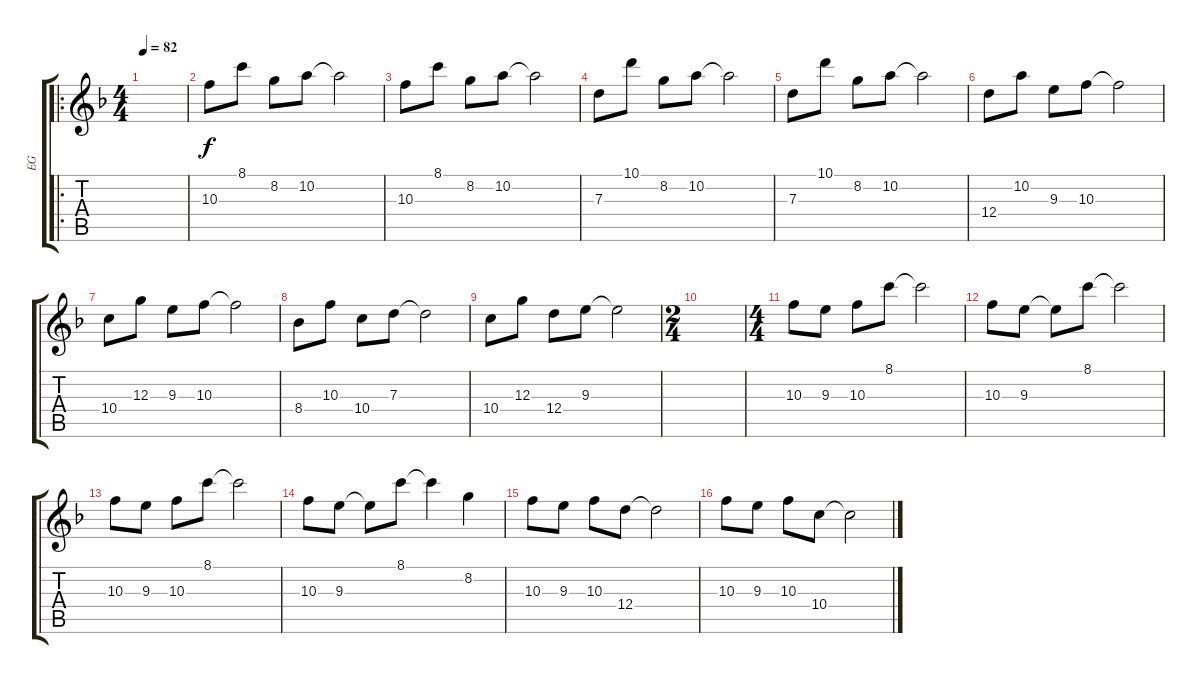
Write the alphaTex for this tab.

\track ("EG" "EG") {instrument electricguitarjazz}
\staff {score tabs}
\tuning (E4 B3 G3 D3 A2 E2) {hide}
\ro
\ts (4 4)
\tempo 82
\clef g2
\ks f
|
10.3.8 8.1.8 8.2.8 10.2.8 10.2{t}.2 |
10.3.8 8.1.8 8.2.8 10.2.8 10.2{t}.2 |
7.3.8 10.1.8 8.2.8 10.2.8 10.2{t}.2 |
7.3.8 10.1.8 8.2.8 10.2.8 10.2{t}.2 |
12.4.8 10.2.8 9.3.8 10.3.8 10.3{t}.2 |
10.4.8 12.3.8 9.3.8 10.3.8 10.3{t}.2 |
8.4.8 10.3.8 10.4.8 7.3.8 7.3{t}.2 |
10.4.8 12.3.8 12.4.8 9.3.8 9.3{t}.2 |
\ts (2 4)
|
\ts (4 4)
10.3.8 9.3.8 10.3.8 8.1.8 8.1{t}.2 |
10.3.8 9.3.8 9.3{t}.8 8.1.8 8.1{t}.2 |
10.3.8 9.3.8 10.3.8 8.1.8 8.1{t}.2 |
10.3.8 9.3.8 9.3{t}.8 8.1.8 8.1{t}.4 8.2.4 |
10.3.8 9.3.8 10.3.8 12.4.8 12.4{t}.2 |
10.3.8 9.3.8 10.3.8 10.4.8 10.4{t}.2
